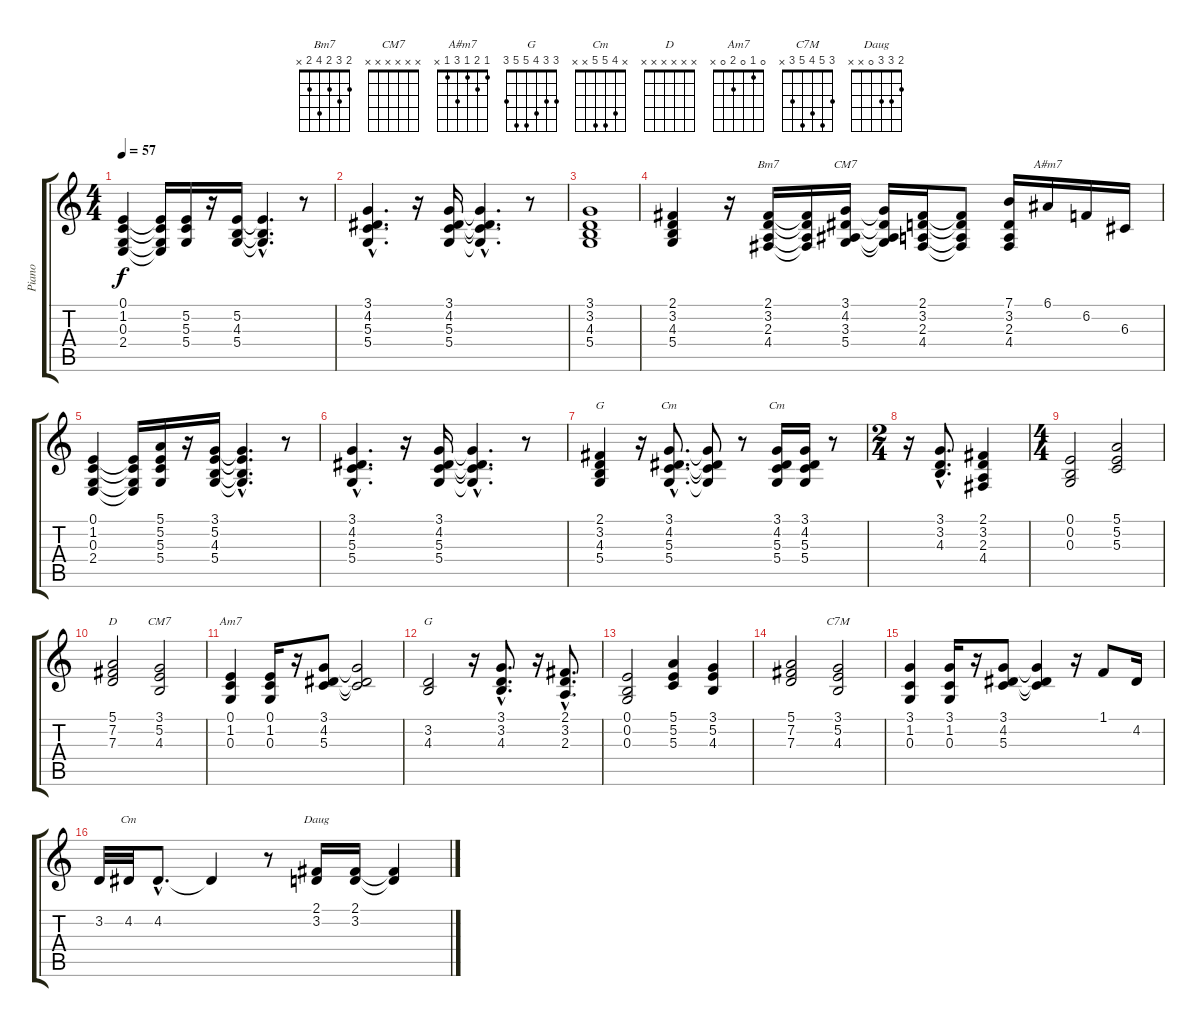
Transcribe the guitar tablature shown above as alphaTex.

\track ("Piano" "Piano") {instrument fx5brightness}
\staff {score tabs}
\tuning (E4 B3 G3 D3 A2 E2) {hide}
\chord ("Bm7" 2 3 2 4 2 x)
\chord ("Cm7" 3 1 3 1 3 x)
\chord ("A#m7" 1 2 1 3 1 x)
\chord ("G" x 3 4 5 x x)
\chord ("Cm" 3 4 5 5 3 x)
\chord ("Cm" 3 4 5 5 x x)
\chord ("D" x x x x x x) {firstfret 0}
\chord ("CM7" x x x x x x) {firstfret 0}
\chord ("Am7" 0 1 0 2 0 x)
\chord ("G" 3 3 4 5 5 3)
\chord ("C7M" 3 5 4 5 3 x)
\chord ("Cm" x 4 5 5 x x)
\chord ("Daug" 2 3 3 0 x x)
\ts (4 4)
\tempo 57
\clef g2
\ks c
(0.1 1.2 0.3 2.4).4{dy f} (0.1{t} 1.2{t} 0.3{t} 2.4{t}).16 (5.2 5.3 5.4).16 r.16 (5.2 4.3 5.4).16 (5.2{hac t} 4.3{hac t} 5.4{hac t}).4{d} r.8 |
(3.1{hac} 4.2{hac} 5.3{hac} 5.4{hac}).4{d} r.16 (3.1 4.2 5.3 5.4).16 (3.1{hac t} 4.2{hac t} 5.3{hac t} 5.4{hac t}).4{d} r.8 |
(3.1 3.2 4.3 5.4).1 |
(2.1 3.2 4.3 5.4).4 r.16 (2.1 3.2 2.3 4.4).16{ch "Bm7"} (2.1{t} 3.2{t} 2.3{t} 4.4{t}).16 (3.1 4.2 3.3 5.4).16{ch "Cm7"} (3.1{t} 4.2{t} 3.3{t} 5.4{t}).16 (2.1 3.2 2.3 4.4).16 (2.1{t} 3.2{t} 2.3{t} 4.4{t}).8 (7.1 3.2 2.3 4.4).16 6.1.16{ch "A#m7"} 6.2.16 6.3.16 |
(0.1 1.2 0.3 2.4).4 (0.1{t} 1.2{t} 0.3{t} 2.4{t}).16 (5.1 5.2 5.3 5.4).16 r.16 (3.1 5.2 4.3 5.4).16 (3.1{hac t} 5.2{hac t} 4.3{hac t} 5.4{hac t}).4{d} r.8 |
(3.1{hac} 4.2{hac} 5.3{hac} 5.4{hac}).4{d} r.16 (3.1 4.2 5.3 5.4).16 (3.1{hac t} 4.2{hac t} 5.3{hac t} 5.4{hac t}).4{d} r.8 |
(2.1 3.2 4.3 5.4).4{ch "G"} r.16 (3.1{hac} 4.2{hac} 5.3{hac} 5.4{hac}).8{d ch "Cm"} (3.1{t} 4.2{t} 5.3{t} 5.4{t}).8 r.8 (3.1 4.2 5.3 5.4).16{ch "Cm"} (3.1 4.2 5.3 5.4).16 r.8 |
\ts (2 4)
r.16 (3.1{hac} 3.2{hac} 4.3{hac}).8{d} (2.1 3.2 2.3 4.4).4 |
\ts (4 4)
(0.1 0.2 0.3).2 (5.1 5.2 5.3).2 |
(5.1 7.2 7.3).2{ch "D"} (3.1 5.2 4.3).2{ch "CM7"} |
(0.1 1.2 0.3).4{ch "Am7"} (0.1 1.2 0.3).16 r.16 (3.1 4.2 5.3).8 (3.1{t} 4.2{t} 5.3{t}).2 |
(3.2 4.3).2{ch "G"} r.16 (3.1{hac} 3.2{hac} 4.3{hac}).8{d} r.16 (2.1{hac} 3.2{hac} 2.3{hac}).8{d} |
(0.1 0.2 0.3).2 (5.1 5.2 5.3).4 (3.1 5.2 4.3).4 |
(5.1 7.2 7.3).2 (3.1 5.2 4.3).2{ch "C7M"} |
(3.1 1.2 0.3).4 (3.1 1.2 0.3).16 r.16 (3.1 4.2 5.3).8 (3.1{t} 4.2{t} 5.3{t}).4 r.16 1.1.8 4.2.16 |
3.2.32 4.2.32{ch "Cm"} 4.2{hac}.8{d} 4.2{t}.4 r.8 (2.1 3.2).16{ch "Daug"} (2.1 3.2).16 (2.1{t} 3.2{t}).4
